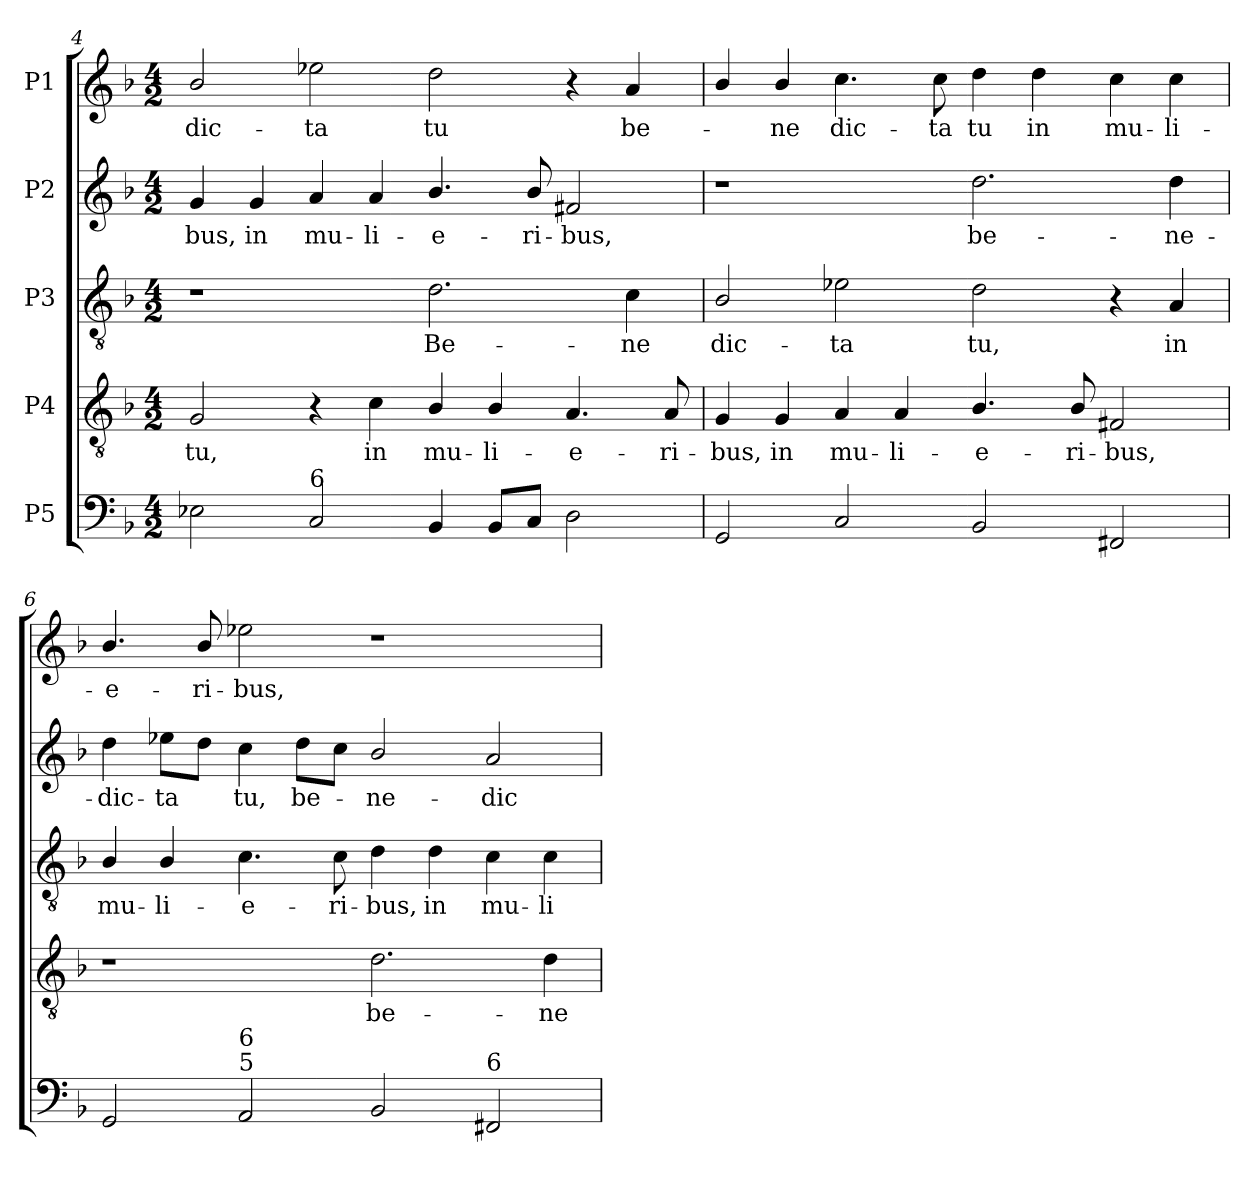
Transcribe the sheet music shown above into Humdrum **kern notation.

**kern	**kern	**text	**kern	**text	**kern	**text	**kern	**text
*part5	*part4	*part4	*part3	*part3	*part2	*part2	*part1	*part1
*staff5	*staff4	*staff4	*staff3	*staff3	*staff2	*staff2	*staff1	*staff1
*I"P5	*I"P4	*	*I"P3	*	*I"P2	*	*I"P1	*
!!LO:LB:g=z
*clefF4	*clefGv2	*	*clefGv2	*	*clefG2	*	*clefG2	*
*	*ITrd7c12	*	*ITrd7c12	*	*	*	*	*
*k[b-]	*k[b-]	*	*k[b-]	*	*k[b-]	*	*k[b-]	*
*F:	*F:	*	*F:	*	*F:	*	*F:	*
*M4/2	*M4/2	*	*M4/2	*	*M4/2	*	*M4/2	*
=4	=4	=4	=4	=4	=4	=4	=4	=4
!	!	!LO:LY:b:color=#000000	!	!	!	!	!	!
!	!	!	!	!	!	!LO:LY:b:color=#000000	!	!
!	!	!	!	!	!	!	!	!LO:LY:b:color=#000000
2E-Xi\	2GGi/	tu,	1r	.	4gi/	-bus,	2b-i/	-dic-
!	!	!	!	!	!	!LO:LY:b:color=#000000	!	!
.	.	.	.	.	4gi/	in	.	.
!	!	!	!	!	!	!LO:LY:b:color=#000000	!	!
!LO:TX:a:t=6	!	!	!	!	!	!	!	!
!	!	!	!	!	!	!	!	!LO:LY:b:color=#000000
2Ci/	4r	.	.	.	4ai/	mu-	2ee-Xi\	-ta
!	!	!LO:LY:b:color=#000000	!	!	!	!	!	!
!	!	!	!	!	!	!LO:LY:b:color=#000000	!	!
.	4Ci\	in	.	.	4ai/	-li-	.	.
!	!	!LO:LY:b:color=#000000	!	!	!	!	!	!
!	!	!	!	!LO:LY:b:color=#000000	!	!	!	!
!	!	!	!	!	!	!LO:LY:b:color=#000000	!	!
!	!	!	!	!	!	!	!	!LO:LY:b:color=#000000
4BB-i/	4BB-i/	mu-	2.Di\	Be-	4.b-i/	-e-	2ddi\	tu
!	!	!LO:LY:b:color=#000000	!	!	!	!	!	!
8BB-i/L	4BB-i/	-li-	.	.	.	.	.	.
!	!	!	!	!	!	!LO:LY:b:color=#000000	!	!
8Ci/J	.	.	.	.	8b-i/	-ri-	.	.
!	!	!LO:LY:b:color=#000000	!	!	!	!	!	!
!	!	!	!	!	!	!LO:LY:b:color=#000000	!	!
2Di\	4.AAi/	-e-	.	.	2f#Xi/	-bus,	4r	.
!	!	!	!	!LO:LY:b:color=#000000	!	!	!	!
!	!	!	!	!	!	!	!	!LO:LY:b:color=#000000
.	.	.	4Ci\	-ne	.	.	4ai/	be-
!	!	!LO:LY:b:color=#000000	!	!	!	!	!	!
.	8AAi/	-ri-	.	.	.	.	.	.
=5	=5	=5	=5	=5	=5	=5	=5	=5
!	!	!LO:LY:b:color=#000000	!	!	!	!	!	!
!	!	!	!	!LO:LY:b:color=#000000	!	!	!	!
2GGi/	4GGi/	-bus,	2BB-i/	dic-	1r	.	4b-i/	.
!	!	!LO:LY:b:color=#000000	!	!	!	!	!	!
!	!	!	!	!	!	!	!	!LO:LY:b:color=#000000
.	4GGi/	in	.	.	.	.	4b-i/	-ne
!	!	!LO:LY:b:color=#000000	!	!	!	!	!	!
!	!	!	!	!LO:LY:b:color=#000000	!	!	!	!
!	!	!	!	!	!	!	!	!LO:LY:b:color=#000000
2Ci/	4AAi/	mu-	2E-Xi\	-ta	.	.	4.cci\	dic-
!	!	!LO:LY:b:color=#000000	!	!	!	!	!	!
.	4AAi/	-li-	.	.	.	.	.	.
!	!	!	!	!	!	!	!	!LO:LY:b:color=#000000
.	.	.	.	.	.	.	8cci\	-ta
!	!	!LO:LY:b:color=#000000	!	!	!	!	!	!
!	!	!	!	!LO:LY:b:color=#000000	!	!	!	!
!	!	!	!	!	!	!LO:LY:b:color=#000000	!	!
!	!	!	!	!	!	!	!	!LO:LY:b:color=#000000
2BB-i/	4.BB-i/	-e-	2Di\	tu,	2.ddi\	be-	4ddi\	tu
!	!	!	!	!	!	!	!	!LO:LY:b:color=#000000
.	.	.	.	.	.	.	4ddi\	in
!	!	!LO:LY:b:color=#000000	!	!	!	!	!	!
.	8BB-i/	-ri-	.	.	.	.	.	.
!	!	!LO:LY:b:color=#000000	!	!	!	!	!	!
!	!	!	!	!	!	!	!	!LO:LY:b:color=#000000
2FF#Xi/	2FF#Xi/	-bus,	4r	.	.	.	4cci\	mu-
!	!	!	!	!LO:LY:b:color=#000000	!	!	!	!
!	!	!	!	!	!	!LO:LY:b:color=#000000	!	!
!	!	!	!	!	!	!	!	!LO:LY:b:color=#000000
.	.	.	4AAi/	in	4ddi\	-ne-	4cci\	-li-
=6	=6	=6	=6	=6	=6	=6	=6	=6
!	!	!	!	!LO:LY:b:color=#000000	!	!	!	!
!	!	!	!	!	!	!LO:LY:b:color=#000000	!	!
!	!	!	!	!	!	!	!	!LO:LY:b:color=#000000
2GGi/	1r	.	4BB-i/	mu-	4ddi\	-dic-	4.b-i/	-e-
!	!	!	!	!LO:LY:b:color=#000000	!	!	!	!
!	!	!	!	!	!	!LO:LY:b:color=#000000	!	!
.	.	.	4BB-i/	-li-	8ee-Xi\L	-ta	.	.
!	!	!	!	!	!	!	!	!LO:LY:b:color=#000000
.	.	.	.	.	8ddi\J	.	8b-i/	-ri-
!	!	!	!	!LO:LY:b:color=#000000	!	!	!	!
!	!	!	!	!	!	!LO:LY:b:color=#000000	!	!
!LO:TX:a:t=5	!	!	!	!	!	!	!	!
!LO:TX:a:t=6	!	!	!	!	!	!	!	!
!	!	!	!	!	!	!	!	!LO:LY:b:color=#000000
2AAi/	.	.	4.Ci\	-e-	4cci\	tu,	2ee-Xi\	-bus,
!	!	!	!	!	!	!LO:LY:b:color=#000000	!	!
.	.	.	.	.	8ddi\L	be-	.	.
!	!	!	!	!LO:LY:b:color=#000000	!	!	!	!
.	.	.	8Ci\	-ri-	8cci\J	.	.	.
!	!	!LO:LY:b:color=#000000	!	!	!	!	!	!
!	!	!	!	!LO:LY:b:color=#000000	!	!	!	!
!	!	!	!	!	!	!LO:LY:b:color=#000000	!	!
2BB-i/	2.Di\	be-	4Di\	-bus,	2b-i/	-ne-	1r	.
!	!	!	!	!LO:LY:b:color=#000000	!	!	!	!
.	.	.	4Di\	in	.	.	.	.
!	!	!	!	!LO:LY:b:color=#000000	!	!	!	!
!LO:TX:a:t=6	!	!	!	!	!	!	!	!
!	!	!	!	!	!	!LO:LY:b:color=#000000	!	!
2FF#Xi/	.	.	4Ci\	mu-	2ai/	-dic-	.	.
!	!	!LO:LY:b:color=#000000	!	!	!	!	!	!
!	!	!	!	!LO:LY:b:color=#000000	!	!	!	!
.	4Di\	-ne-	4Ci\	-li-	.	.	.	.
=	=	=	=	=	=	=	=	=
*-	*-	*-	*-	*-	*-	*-	*-	*-
